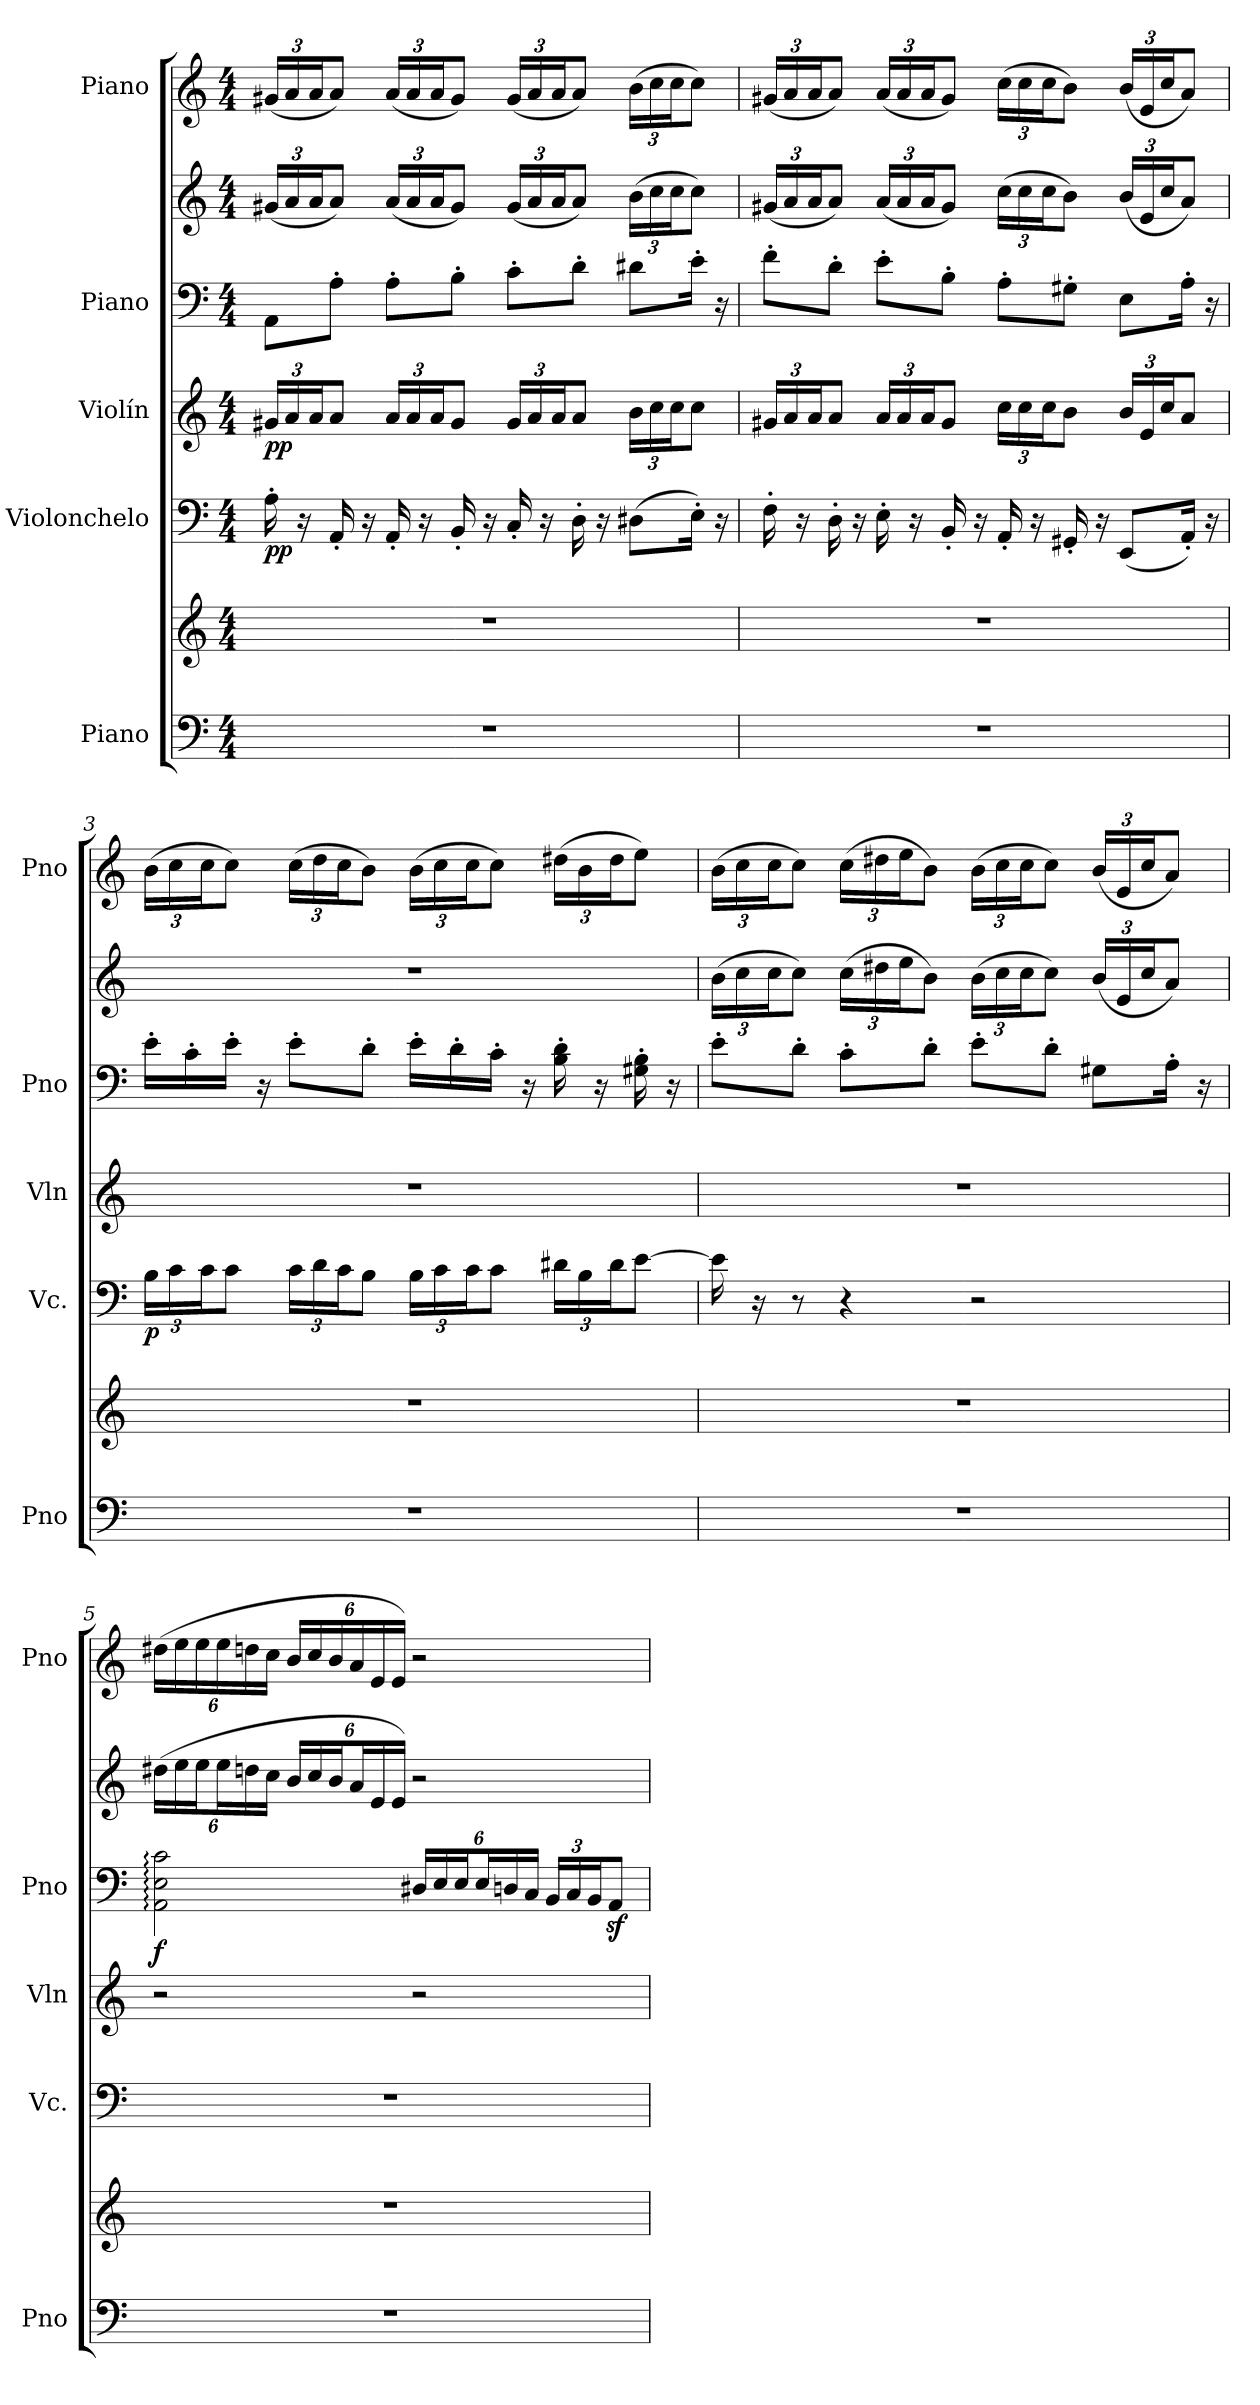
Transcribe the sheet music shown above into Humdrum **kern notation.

**kern	**kern	**kern	**dynam	**kern	**dynam	**kern	**kern	**dynam	**kern	**dynam
*part5	*part5	*part4	*part4	*part3	*part3	*part2	*part2	*part2	*part1	*part1
*staff7	*staff6	*staff5	*staff5	*staff4	*staff4	*staff3	*staff2	*staff2/3	*staff1	*staff1
*I"Piano	*	*I"Violonchelo	*	*I"Violín	*	*I"Piano	*	*	*I"Piano	*
*I'Pno	*	*I'Vc.	*	*I'Vln	*	*I'Pno	*	*	*I'Pno	*
*stria5	*stria5	*stria5	*	*stria5	*	*stria5	*stria5	*	*	*
*clefF4	*clefG2	*clefF4	*	*clefG2	*	*clefF4	*clefG2	*	*clefG2	*
*k[]	*k[]	*k[]	*	*k[]	*	*k[]	*k[]	*	*k[]	*
*M4/4	*M4/4	*M4/4	*	*M4/4	*	*M4/4	*M4/4	*	*M4/4	*
*MM60	*MM60	*MM60	*	*MM60	*	*MM60	*MM60	*	*MM60	*
*	*	*	*	*Xbrackettup	*	*	*Xbrackettup	*	*Xbrackettup	*
=1	=1	=1	=1	=1	=1	=1	=1	=1	=1	=1
!	!	!	!LO:DY:b	!	!LO:DY:b	!	!	!	!	!
1r	1r	16A'\	pp	24g#X/LL	pp	8AA\L	(<24g#X/LL	.	(<24g#X/LL	.
.	.	.	.	24a/	.	.	24a/	.	24a/	.
.	.	16r	.	.	.	.	.	.	.	.
.	.	.	.	24a/J	.	.	24a/J	.	24a/J	.
.	.	16AA'/	.	8a/J	.	8A'\J	8a/J)	.	8a/J)	.
.	.	16r	.	.	.	.	.	.	.	.
.	.	16AA'/	.	24a/LL	.	8A'\L	(<24a/LL	.	(<24a/LL	.
.	.	.	.	24a/	.	.	24a/	.	24a/	.
.	.	16r	.	.	.	.	.	.	.	.
.	.	.	.	24a/J	.	.	24a/J	.	24a/J	.
.	.	16BB'/	.	8g#/J	.	8B'\J	8g#/J)	.	8g#/J)	.
.	.	16r	.	.	.	.	.	.	.	.
.	.	16C'/	.	24g#/LL	.	8c'\L	(<24g#/LL	.	(<24g#/LL	.
.	.	.	.	24a/	.	.	24a/	.	24a/	.
.	.	16r	.	.	.	.	.	.	.	.
.	.	.	.	24a/J	.	.	24a/J	.	24a/J	.
.	.	16D'\	.	8a/J	.	8d'\J	8a/J)	.	8a/J)	.
.	.	16r	.	.	.	.	.	.	.	.
.	.	(>8D#X\L	.	24b\LL	.	8d#X\L	(>24b\LL	.	(>24b\LL	.
.	.	.	.	24cc\	.	.	24cc\	.	24cc\	.
.	.	.	.	24cc\J	.	.	24cc\J	.	24cc\J	.
.	.	16E'\Jk)	.	8cc\J	.	16e'\Jk	8cc\J)	.	8cc\J)	.
.	.	16r	.	.	.	16r	.	.	.	.
=2	=2	=2	=2	=2	=2	=2	=2	=2	=2	=2
1r	1r	16F'\	.	24g#X/LL	.	8f'\L	(<24g#X/LL	.	(<24g#X/LL	.
.	.	.	.	24a/	.	.	24a/	.	24a/	.
.	.	16r	.	.	.	.	.	.	.	.
.	.	.	.	24a/J	.	.	24a/J	.	24a/J	.
.	.	16D'\	.	8a/J	.	8d'\J	8a/J)	.	8a/J)	.
.	.	16r	.	.	.	.	.	.	.	.
.	.	16E'\	.	24a/LL	.	8e'\L	(<24a/LL	.	(<24a/LL	.
.	.	.	.	24a/	.	.	24a/	.	24a/	.
.	.	16r	.	.	.	.	.	.	.	.
.	.	.	.	24a/J	.	.	24a/J	.	24a/J	.
.	.	16BB'/	.	8g#/J	.	8B'\J	8g#/J)	.	8g#/J)	.
.	.	16r	.	.	.	.	.	.	.	.
.	.	16AA'/	.	24cc\LL	.	8A'\L	(>24cc\LL	.	(>24cc\LL	.
.	.	.	.	24cc\	.	.	24cc\	.	24cc\	.
.	.	16r	.	.	.	.	.	.	.	.
.	.	.	.	24cc\J	.	.	24cc\J	.	24cc\J	.
.	.	16GG#X'/	.	8b\J	.	8G#X'\J	8b\J)	.	8b\J)	.
.	.	16r	.	.	.	.	.	.	.	.
.	.	(<8EE/L	.	24b/LL	.	8E\L	(>24b/LL	.	(<24b/LL	.
.	.	.	.	24e/	.	.	24e/	.	24e/	.
.	.	.	.	24cc/J	.	.	24cc/J	.	24cc/J	.
.	.	16AA'/Jk)	.	8a/J	.	16A'\Jk	8a/J)	.	8a/J)	.
.	.	16r	.	.	.	16r	.	.	.	.
!!LO:LB:g=z
=3	=3	=3	=3	=3	=3	=3	=3	=3	=3	=3
*	*	*Xbrackettup	*	*	*	*	*	*	*	*
!	!	!	!LO:DY:b	!	!	!	!	!	!	!LO:DY:b
!	!	!	!	!	!	!	!	!	!	!LO:DY:n=1:b
1r	1r	24B\LL	p	1r	.	16e'\LL	1r	.	(>24b\LL	ppp f
.	.	24c\	.	.	.	.	.	.	24cc\	.
.	.	.	.	.	.	16c'\	.	.	.	.
.	.	24c\J	.	.	.	.	.	.	24cc\J	.
.	.	8c\J	.	.	.	16e'\JJ	.	.	8cc\J)	.
.	.	.	.	.	.	16r	.	.	.	.
.	.	24c\LL	.	.	.	8e'\L	.	.	(>24cc\LL	.
.	.	24d\	.	.	.	.	.	.	24dd\	.
.	.	24c\J	.	.	.	.	.	.	24cc\J	.
.	.	8B\J	.	.	.	8d'\J	.	.	8b\J)	.
.	.	24B\LL	.	.	.	16e'\LL	.	.	(>24b\LL	.
.	.	24c\	.	.	.	.	.	.	24cc\	.
.	.	.	.	.	.	16d'\	.	.	.	.
.	.	24c\J	.	.	.	.	.	.	24cc\J	.
.	.	8c\J	.	.	.	16c'\JJ	.	.	8cc\J)	.
.	.	.	.	.	.	16r	.	.	.	.
.	.	24d#X\LL	.	.	.	16B\' 16d\'	.	.	(>24dd#X\LL	.
.	.	24B\	.	.	.	.	.	.	24b\	.
.	.	.	.	.	.	16r	.	.	.	.
.	.	24d#\J	.	.	.	.	.	.	24dd#\J	.
.	.	[8e\J	.	.	.	16G#X\' 16B\'	.	.	8ee\J)	.
.	.	.	.	.	.	16r	.	.	.	.
=4	=4	=4	=4	=4	=4	=4	=4	=4	=4	=4
1r	1r	16e\]	.	1r	.	8e'\L	(>24b\LL	.	(>24b\LL	.
.	.	.	.	.	.	.	24cc\	.	24cc\	.
.	.	16r	.	.	.	.	.	.	.	.
.	.	.	.	.	.	.	24cc\J	.	24cc\J	.
.	.	8r	.	.	.	8d'\J	8cc\J)	.	8cc\J)	.
.	.	4r	.	.	.	8c'\L	(>24cc\LL	.	(>24cc\LL	.
.	.	.	.	.	.	.	24dd#X\	.	24dd#X\	.
.	.	.	.	.	.	.	24ee\J	.	24ee\J	.
.	.	.	.	.	.	8d'\J	8b\J)	.	8b\J)	.
.	.	2r	.	.	.	8e'\L	(>24b\LL	.	(>24b\LL	.
.	.	.	.	.	.	.	24cc\	.	24cc\	.
.	.	.	.	.	.	.	24cc\J	.	24cc\J	.
.	.	.	.	.	.	8d'\J	8cc\J)	.	8cc\J)	.
.	.	.	.	.	.	8G#X\L	(>24b/LL	.	(<24b/LL	.
.	.	.	.	.	.	.	24e/	.	24e/	.
.	.	.	.	.	.	.	24cc/J	.	24cc/J	.
.	.	.	.	.	.	16A'\Jk	8a/J)	.	8a/J)	.
.	.	.	.	.	.	16r	.	.	.	.
=5	=5	=5	=5	=5	=5	=5	=5	=5	=5	=5
!	!	!	!	!	!	!	!	!LO:DY:b=2	!	!
1r	1r	1r	.	2r	.	2AA\: 2E\: 2c\:	(>24dd#X\LL	f	(>24dd#X\LL	.
.	.	.	.	.	.	.	24ee\	.	24ee\	.
.	.	.	.	.	.	.	24ee\J	.	24ee\	.
.	.	.	.	.	.	.	24ee\L	.	24ee\	.
.	.	.	.	.	.	.	24ddn\	.	24ddn\	.
.	.	.	.	.	.	.	24cc\JJ	.	24cc\JJ	.
.	.	.	.	.	.	.	24b/LL	.	24b/LL	.
.	.	.	.	.	.	.	24cc/	.	24cc/	.
.	.	.	.	.	.	.	24b/J	.	24b/	.
.	.	.	.	.	.	.	24a/L	.	24a/	.
.	.	.	.	.	.	.	24e/	.	24e/	.
.	.	.	.	.	.	.	24e/JJ)	.	24e/JJ)	.
*	*	*	*	*	*	*Xbrackettup	*	*	*	*
.	.	.	.	2r	.	24D#X/LL	2r	.	2r	.
.	.	.	.	.	.	24E/	.	.	.	.
.	.	.	.	.	.	24E/J	.	.	.	.
.	.	.	.	.	.	24E/L	.	.	.	.
.	.	.	.	.	.	24Dn/	.	.	.	.
.	.	.	.	.	.	24C/JJ	.	.	.	.
.	.	.	.	.	.	24BB/LL	.	.	.	.
.	.	.	.	.	.	24C/	.	.	.	.
.	.	.	.	.	.	24BB/J	.	.	.	.
.	.	.	.	.	.	8AAz</J	.	.	.	.
=	=	=	=	=	=	=	=	=	=	=
*-	*-	*-	*-	*-	*-	*-	*-	*-	*-	*-
